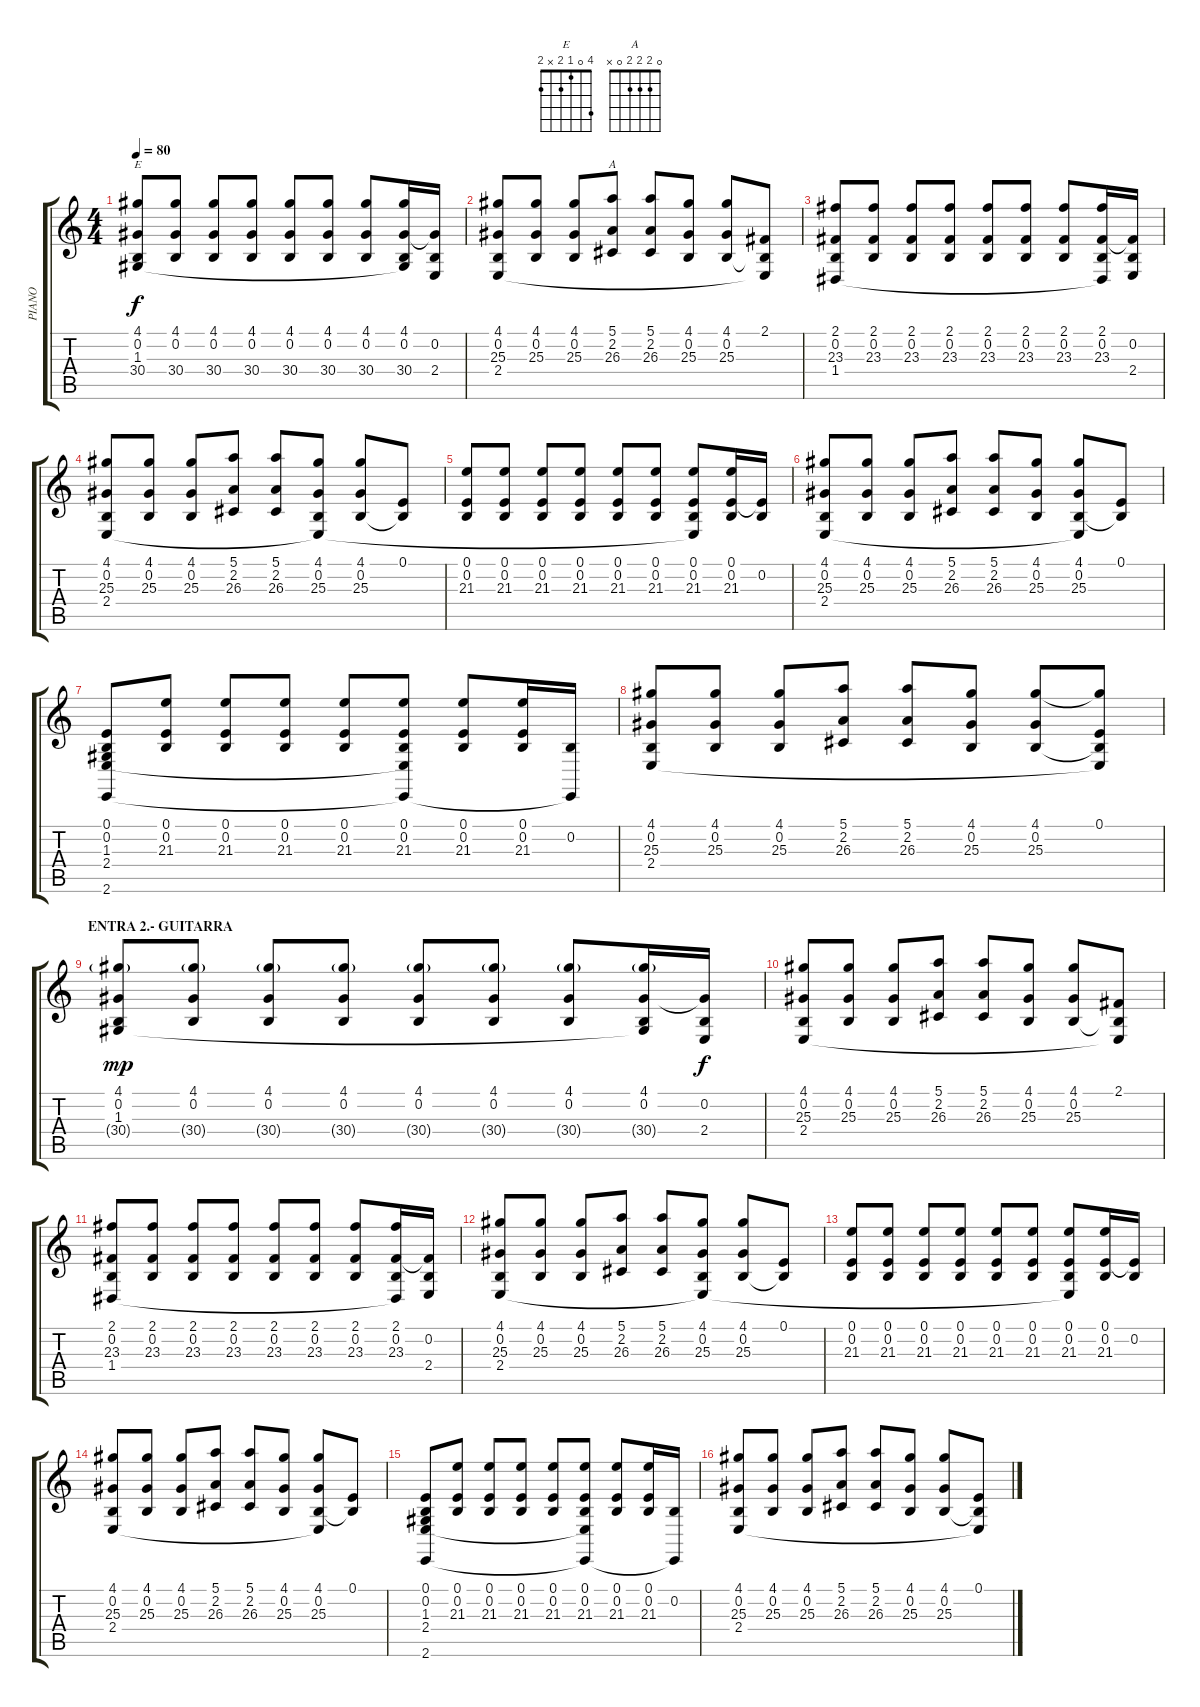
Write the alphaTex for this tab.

\track ("PIANO" "PIANO") {instrument acousticgrandpiano}
\staff {score tabs}
\tuning (E4 B3 G3 D3 A2 D2) {hide}
\chord ("E" 4 0 1 2 x 2)
\chord ("A" 0 2 2 2 0 x)
\ts (4 4)
\tempo 80
\clef g2
\ks c
(4.1 0.2 1.3 30.4).8{ch "E" dy f} (4.1 0.2 30.4).8 (4.1 0.2 30.4).8 (4.1 0.2 30.4).8 (4.1 0.2 30.4).8 (4.1 0.2 30.4).8 (4.1 0.2 30.4).8 (4.1 0.2 1.3{t} 30.4).16 (4.1{t} 0.2 2.4).16 |
(4.1 0.2 25.3 2.4).8 (4.1 0.2 25.3).8 (4.1 0.2 25.3).8 (5.1 2.2 26.3).8{ch "A"} (5.1 2.2 26.3).8 (4.1 0.2 25.3).8 (4.1 0.2 25.3).8 (2.1 0.2{t} 2.4{t}).8 |
(2.1 0.2 23.3 1.4).8 (2.1 0.2 23.3).8 (2.1 0.2 23.3).8 (2.1 0.2 23.3).8 (2.1 0.2 23.3).8 (2.1 0.2 23.3).8 (2.1 0.2 23.3).8 (2.1 0.2 23.3 1.4{t}).16 (2.1{t} 0.2 2.4).16 |
(4.1 0.2 25.3 2.4).8 (4.1 0.2 25.3).8 (4.1 0.2 25.3).8 (5.1 2.2 26.3).8 (5.1 2.2 26.3).8 (4.1 0.2 25.3 2.4{t}).8 (4.1 0.2 25.3).8 (0.1 0.2{t}).8 |
(0.1 0.2 21.3).8 (0.1 0.2 21.3).8 (0.1 0.2 21.3).8 (0.1 0.2 21.3).8 (0.1 0.2 21.3).8 (0.1 0.2 21.3).8 (0.1 0.2 21.3 2.4{t}).8 (0.1 0.2 21.3).16 (0.1{t} 0.2).16 |
(4.1 0.2 25.3 2.4).8 (4.1 0.2 25.3).8 (4.1 0.2 25.3).8 (5.1 2.2 26.3).8 (5.1 2.2 26.3).8 (4.1 0.2 25.3).8 (4.1 0.2 25.3 2.4{t}).8 (0.1 0.2{t}).8 |
(0.1 0.2 1.3 2.4 2.6).8 (0.1 0.2 21.3).8 (0.1 0.2 21.3).8 (0.1 0.2 21.3).8 (0.1 0.2 21.3).8 (0.1 0.2 21.3 2.4{t} 2.6{t}).8 (0.1 0.2 21.3).8 (0.1 0.2 21.3).16 (0.2 2.6{t}).16 |
(4.1 0.2 25.3 2.4).8 (4.1 0.2 25.3).8 (4.1 0.2 25.3).8 (5.1 2.2 26.3).8 (5.1 2.2 26.3).8 (4.1 0.2 25.3).8 (4.1 0.2 25.3).8 (0.1 0.2{t} 25.3{t} 2.4{t}).8 |
\section ("" "ENTRA 2.- GUITARRA")
(4.1 0.2 1.3 30.4{g}).8{dy mp} (4.1 0.2 30.4{g}).8 (4.1 0.2 30.4{g}).8 (4.1 0.2 30.4{g}).8 (4.1 0.2 30.4{g}).8 (4.1 0.2 30.4{g}).8 (4.1 0.2 30.4{g}).8 (4.1 0.2 1.3{t} 30.4{g}).16 (4.1{t} 0.2 2.4).16{dy f} |
(4.1 0.2 25.3 2.4).8 (4.1 0.2 25.3).8 (4.1 0.2 25.3).8 (5.1 2.2 26.3).8 (5.1 2.2 26.3).8 (4.1 0.2 25.3).8 (4.1 0.2 25.3).8 (2.1 0.2{t} 2.4{t}).8 |
(2.1 0.2 23.3 1.4).8 (2.1 0.2 23.3).8 (2.1 0.2 23.3).8 (2.1 0.2 23.3).8 (2.1 0.2 23.3).8 (2.1 0.2 23.3).8 (2.1 0.2 23.3).8 (2.1 0.2 23.3 1.4{t}).16 (2.1{t} 0.2 2.4).16 |
(4.1 0.2 25.3 2.4).8 (4.1 0.2 25.3).8 (4.1 0.2 25.3).8 (5.1 2.2 26.3).8 (5.1 2.2 26.3).8 (4.1 0.2 25.3 2.4{t}).8 (4.1 0.2 25.3).8 (0.1 0.2{t}).8 |
(0.1 0.2 21.3).8 (0.1 0.2 21.3).8 (0.1 0.2 21.3).8 (0.1 0.2 21.3).8 (0.1 0.2 21.3).8 (0.1 0.2 21.3).8 (0.1 0.2 21.3 2.4{t}).8 (0.1 0.2 21.3).16 (0.1{t} 0.2).16 |
(4.1 0.2 25.3 2.4).8 (4.1 0.2 25.3).8 (4.1 0.2 25.3).8 (5.1 2.2 26.3).8 (5.1 2.2 26.3).8 (4.1 0.2 25.3).8 (4.1 0.2 25.3 2.4{t}).8 (0.1 0.2{t}).8 |
(0.1 0.2 1.3 2.4 2.6).8 (0.1 0.2 21.3).8 (0.1 0.2 21.3).8 (0.1 0.2 21.3).8 (0.1 0.2 21.3).8 (0.1 0.2 21.3 2.4{t} 2.6{t}).8 (0.1 0.2 21.3).8 (0.1 0.2 21.3).16 (0.2 2.6{t}).16 |
(4.1 0.2 25.3 2.4).8 (4.1 0.2 25.3).8 (4.1 0.2 25.3).8 (5.1 2.2 26.3).8 (5.1 2.2 26.3).8 (4.1 0.2 25.3).8 (4.1 0.2 25.3).8 (0.1 0.2{t} 2.4{t}).8
